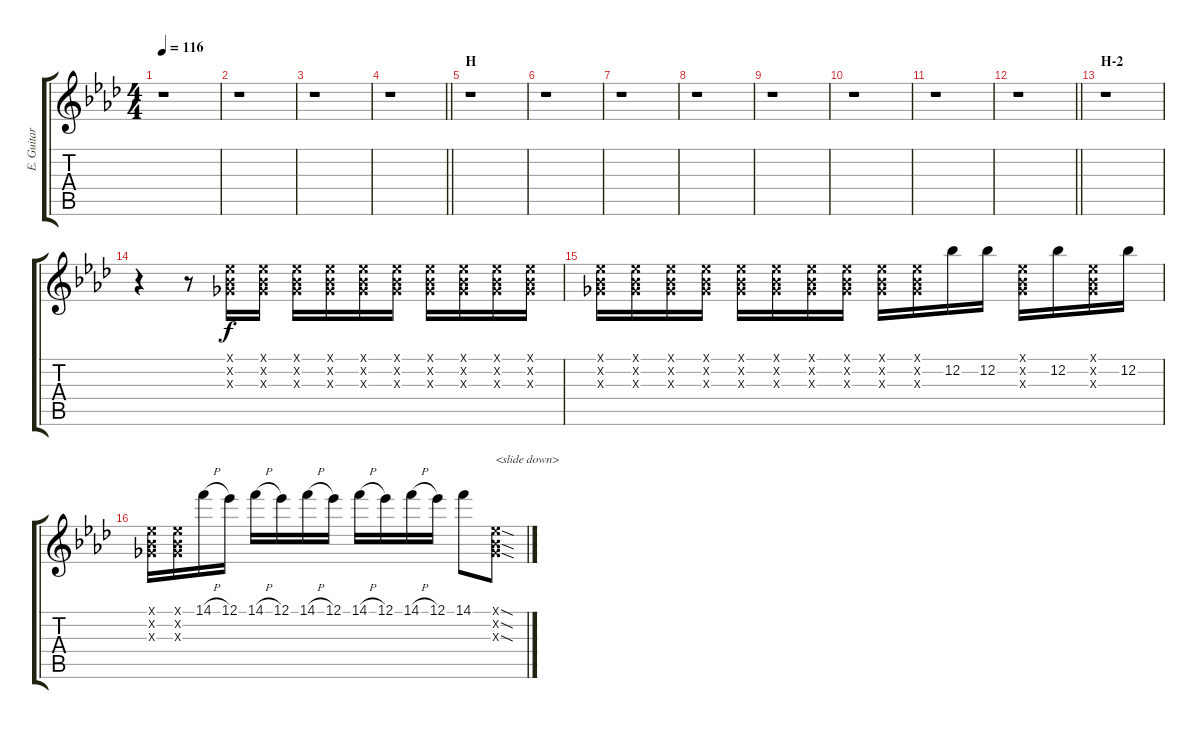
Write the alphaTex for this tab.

\track ("E. Guitar I" "E. Guitar ") {instrument overdrivenguitar}
\staff {score tabs}
\tuning (Eb4 Bb3 Gb3 Db3 Ab2 Eb2) {hide}
\ts (4 4)
\tempo 116
\clef g2
\ks ab
r.1{dy f} |
r.1 |
r.1 |
\barLineRight lightlight
r.1 |
\section ("" "H")
r.1 |
r.1 |
r.1 |
r.1 |
r.1 |
r.1 |
r.1 |
\barLineRight lightlight
r.1 |
\section ("" "H-2")
r.1 |
r.4 r.8 (0.1{x} 0.2{x} 0.3{x}).16 (0.1{x} 0.2{x} 0.3{x}).16 (0.1{x} 0.2{x} 0.3{x}).16 (0.1{x} 0.2{x} 0.3{x}).16 (0.1{x} 0.2{x} 0.3{x}).16 (0.1{x} 0.2{x} 0.3{x}).16 (0.1{x} 0.2{x} 0.3{x}).16 (0.1{x} 0.2{x} 0.3{x}).16 (0.1{x} 0.2{x} 0.3{x}).16 (0.1{x} 0.2{x} 0.3{x}).16 |
(0.1{x} 0.2{x} 0.3{x}).16 (0.1{x} 0.2{x} 0.3{x}).16 (0.1{x} 0.2{x} 0.3{x}).16 (0.1{x} 0.2{x} 0.3{x}).16 (0.1{x} 0.2{x} 0.3{x}).16 (0.1{x} 0.2{x} 0.3{x}).16 (0.1{x} 0.2{x} 0.3{x}).16 (0.1{x} 0.2{x} 0.3{x}).16 (0.1{x} 0.2{x} 0.3{x}).16 (0.1{x} 0.2{x} 0.3{x}).16 12.2.16 12.2.16 (0.1{x} 0.2{x} 0.3{x}).16 12.2.16 (0.1{x} 0.2{x} 0.3{x}).16 12.2.16 |
(0.1{x} 0.2{x} 0.3{x}).16 (0.1{x} 0.2{x} 0.3{x}).16 14.1{h}.16 12.1.16 14.1{h}.16 12.1.16 14.1{h}.16 12.1.16 14.1{h}.16 12.1.16 14.1{h}.16 12.1.16 14.1.8 (0.1{sod x} 0.2{sod x} 0.3{sod x}).8{txt "<slide down>"}
